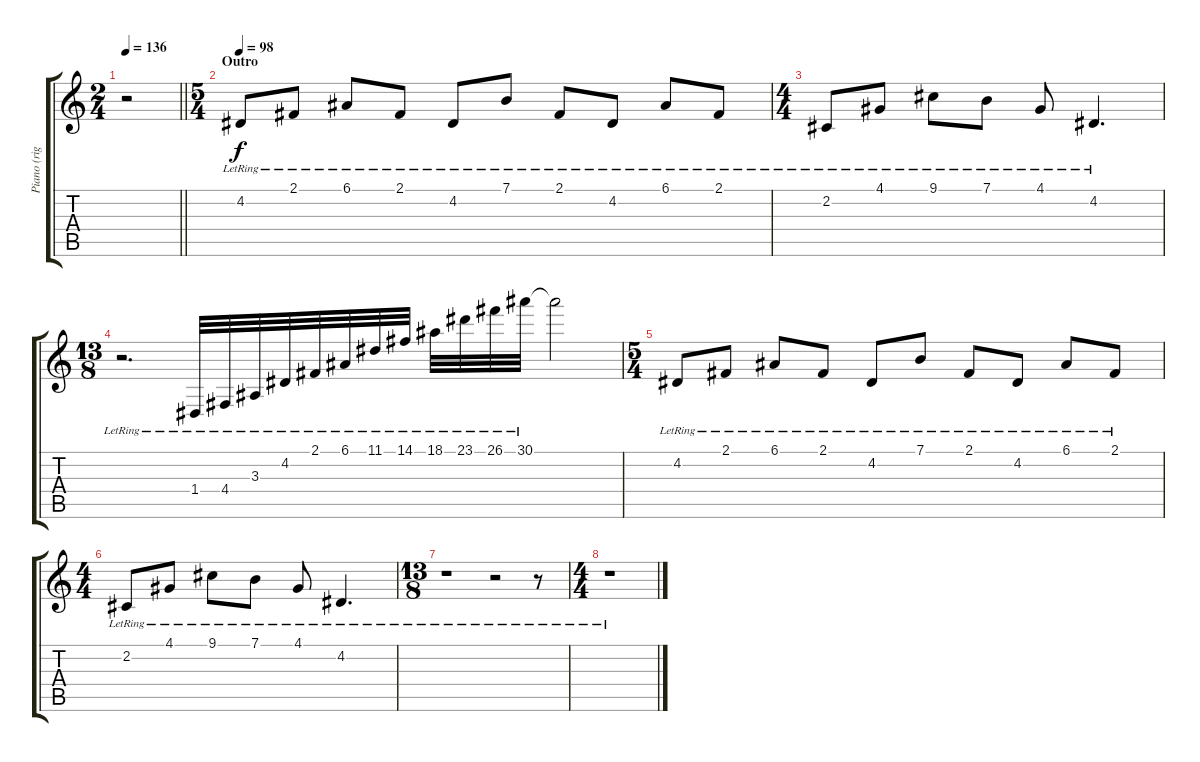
\track ("Piano (right)" "Piano (rig") {instrument acousticgrandpiano}
\staff {score tabs}
\tuning (E4 B3 G3 D3 A2 E2) {hide}
\ts (2 4)
\tempo 136
\clef g2
\barLineRight lightlight
\ks c
r.2{dy f} |
\ts (5 4)
\section ("" "Outro")
\tempo 98
4.2{lr}.8{instrument acousticgrandpiano} 2.1{lr}.8 6.1{lr}.8 2.1{lr}.8 4.2{lr}.8 7.1{lr}.8 2.1{lr}.8 4.2{lr}.8 6.1{lr}.8 2.1{lr}.8 |
\ts (4 4)
2.2{lr}.8 4.1{lr}.8 9.1{lr}.8 7.1{lr}.8 4.1{lr}.8 4.2{lr}.4{d} |
\ts (13 8)
r.2{d} 1.4{lr}.32 4.4{lr}.32 3.3{lr}.32 4.2{lr}.32 2.1{lr}.32 6.1{lr}.32 11.1{lr}.32 14.1{lr}.32 18.1{lr}.32 23.1{lr}.32 26.1{lr}.32 30.1{lr}.32 30.1{t}.2 |
\ts (5 4)
4.2{lr}.8 2.1{lr}.8 6.1{lr}.8 2.1{lr}.8 4.2{lr}.8 7.1{lr}.8 2.1{lr}.8 4.2{lr}.8 6.1{lr}.8 2.1{lr}.8 |
\ts (4 4)
2.2{lr}.8 4.1{lr}.8 9.1{lr}.8 7.1{lr}.8 4.1{lr}.8 4.2{lr}.4{d} |
\ts (13 8)
r.1 r.2 r.8 |
\ts (4 4)
r.1
